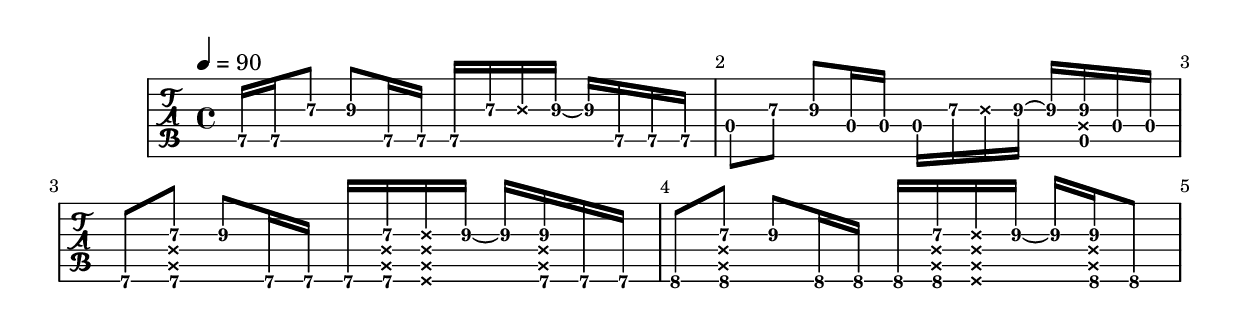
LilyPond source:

\version "2.20.0"
\include "../../../macros.ly"
song_tempo = 90

lead = {
  \absolute  {
    \override Score.SpacingSpanner.shortest-duration-space = #4.0

    % bar 1
    e16\5 e16\5 d'8\3
    e'8\3 e16\5 e16\5
    e16\5 d'16\3 \deadNote d'16\3 e'16\3~
    e'16\3 e16\5 e16\5 e16\5
    |
    % bar 2
    d8\4 d'8\3
    e'8\3 d16\4 d16\4
    d16\4 d'16\3 \deadNote d'16\3 e'16\3~
    e'16\3 < a,\5 \deadNote d\4 e'\3 >16 d16\4 d16\4
    |
    % bar 3
    b,8\6 <b,\6 \deadNote e\5 \deadNote a\4 d'\3>8
    e'8\3 b,16\6 b,16\6
    b,16\6 <b,\6 \deadNote e\5 \deadNote a\4 d'\3>16 <\deadNote b,\6 \deadNote e\5 \deadNote a\4 \deadNote e'\3>16  e'16\3~
    e'16\3 <b,\6 \deadNote a\5 \deadNote d\4 e'\3>16 b,16\6 b,16\6
    |
    % bar 4
    c8\6 <c\6 \deadNote e\5 \deadNote a\4 d'\3>8
    e'8\3 c16\6 c16\6
    c16\6 <c\6 \deadNote e\5 \deadNote a\4 d'\3>16 <\deadNote b,\6 \deadNote e\5 \deadNote a\4 \deadNote e'\3>16  e'16\3~
    e'16\3 <c\6 \deadNote a\5 \deadNote d\4 e'\3>16 c8\6

  }

}

drumbar =  \drummode {  bd4 sn4  bd4 sn4 }

drumbars = {
  \repeat unfold 8 { \drumbar | }
}


drumbarhh =  \drummode {
  sn8
  sn8
  sn8
  sn8
  sn8
  sn8
  sn8
  sn8
}

drumbarshh = {
  \repeat unfold 8 {  \drumbarhh }

}





\score {
  <<
    \new TabStaff {
      \tempo 4 = \song_tempo
      \tabFullNotation
      \override Score.BarNumber.break-visibility = ##(#t #t #t)
      \lead
    }

  >>

  \layout {}
}


\score {
  \unfoldRepeats {
    <<
      \new DrumStaff
      \tempo 4 = \song_tempo
      <<
        \new DrumVoice {  \drumbarshh }
        \new DrumVoice {  \drumbars }
      >>

      \new Staff {
        \lead
        \set Staff.midiMinimumVolume = #0.9
        \set Staff.midiMaximumVolume = #0.9
        \set Staff.midiInstrument = "electric guitar (clean)"
      }
    >>
  }

  \midi {
    \tempo 4 = \song_tempo
  }
}
